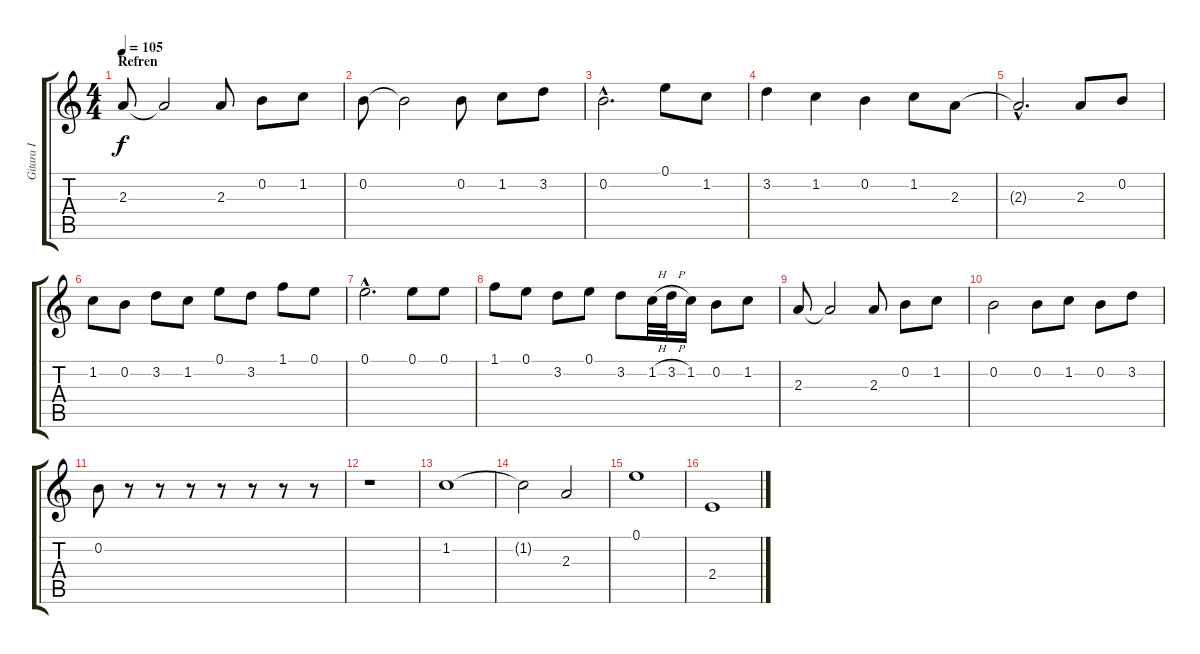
\track ("Gitara I" "Gitara I") {instrument distortionguitar}
\staff {score tabs}
\tuning (E4 B3 G3 D3 A2 E2) {hide}
\ts (4 4)
\section ("" "Refren")
\tempo 105
\clef g2
\ks c
2.3.8{dy f} 2.3{t}.2 2.3.8 0.2.8 1.2.8 |
0.2.8 0.2{t}.2 0.2.8 1.2.8 3.2.8 |
0.2{hac}.2{d} 0.1.8 1.2.8 |
3.2.4 1.2.4 0.2.4 1.2.8 2.3.8 |
2.3{hac t}.2{d} 2.3.8 0.2.8 |
1.2.8 0.2.8 3.2.8 1.2.8 0.1.8 3.2.8 1.1.8 0.1.8 |
0.1{hac}.2{d} 0.1.8 0.1.8 |
1.1.8 0.1.8 3.2.8 0.1.8 3.2.8 1.2{h}.32 3.2{h}.32 1.2.16 0.2.8 1.2.8 |
2.3.8 2.3{t}.2 2.3.8 0.2.8 1.2.8 |
0.2.2 0.2.8 1.2.8 0.2.8 3.2.8 |
0.2.8 r.8 r.8 r.8 r.8 r.8 r.8 r.8 |
r.1 |
1.2.1 |
1.2{t}.2 2.3.2 |
0.1.1 |
2.4.1
